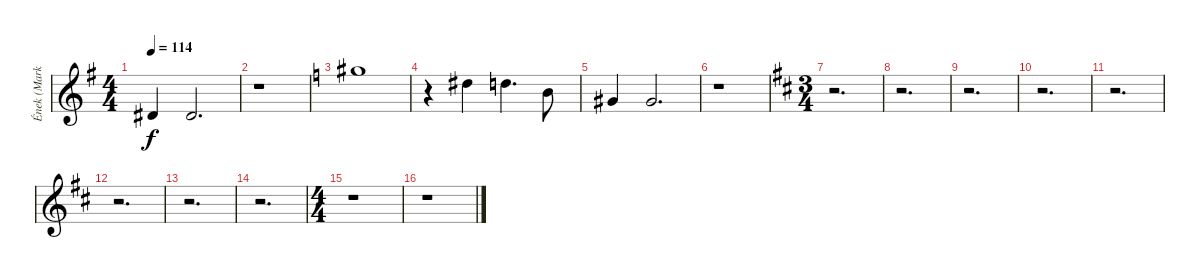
\track ("Ének (Mark Boals)" "Ének (Mark") {instrument tenorsax}
\staff {score}
\tuning (E4 B3 G3 D3 A2 E2) {hide}
\ts (4 4)
\tempo 114
\clef g2
\ks g
4.2.4{dy f} 4.2.2{d} |
r.1 |
\ks c
16.1.1 |
r.4 11.1.4 10.1.4{d} 7.1.8 |
4.1.4 4.1.2{d} |
r.1 |
\ts (3 4)
\ks d
r.2{d} |
r.2{d} |
r.2{d} |
r.2{d} |
r.2{d} |
r.2{d} |
r.2{d} |
r.2{d} |
\ts (4 4)
r.1 |
r.1
